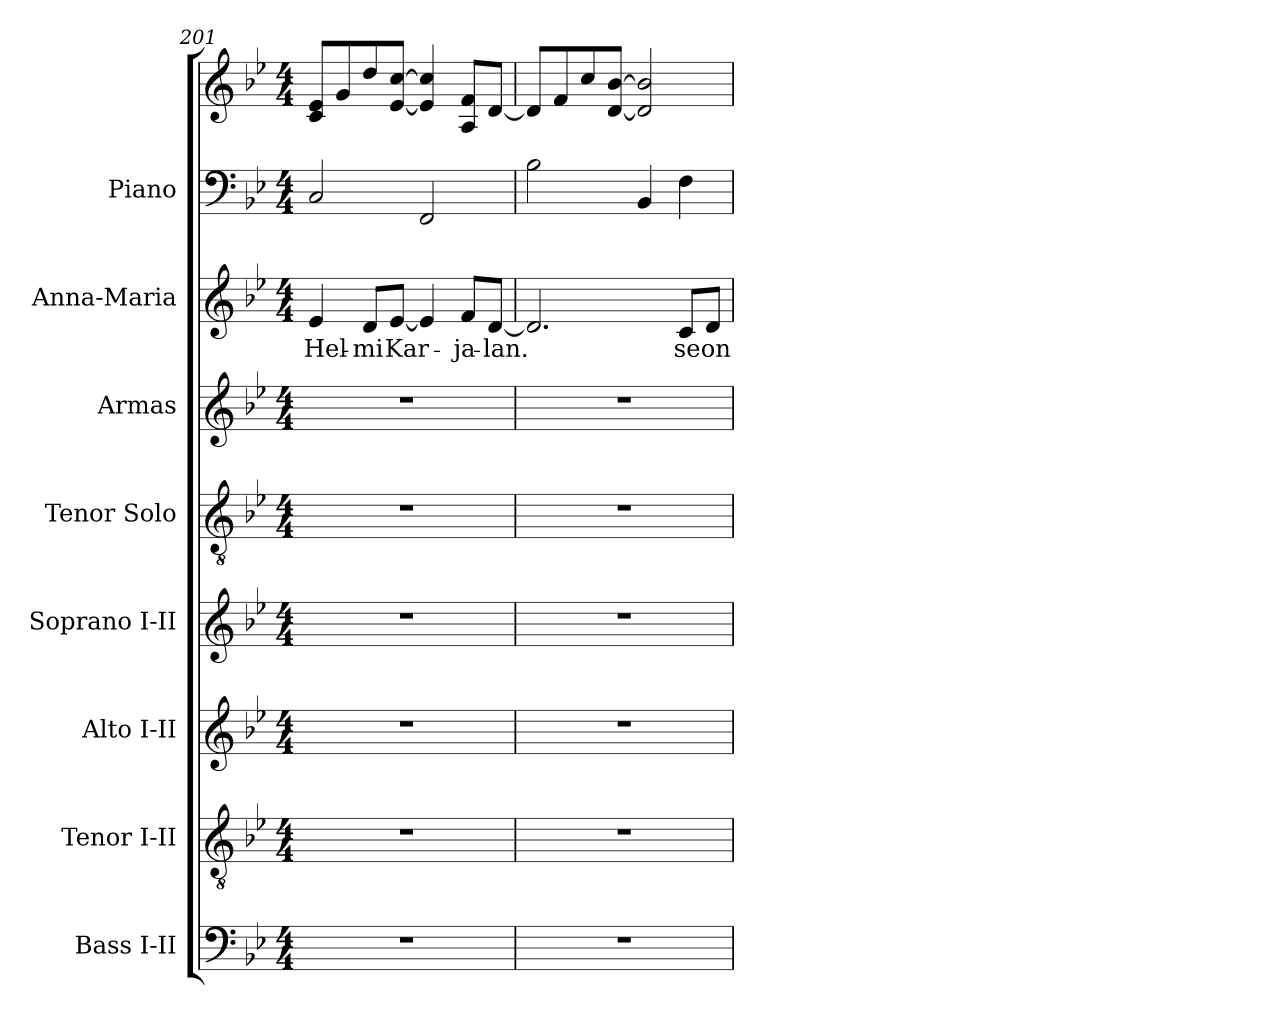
**kern	**kern	**kern	**kern	**kern	**kern	**kern	**text	**kern	**kern
*part8	*part7	*part6	*part5	*part4	*part3	*part2	*part2	*part1	*part1
*staff9	*staff8	*staff7	*staff6	*staff5	*staff4	*staff3	*staff3	*staff2	*staff1
*I"Bass I-II	*I"Tenor I-II	*I"Alto I-II	*I"Soprano I-II	*I"Tenor Solo	*I"Armas	*I"Anna-Maria	*	*I"Piano	*
*I'B.	*I'T.	*I'A.	*I'S.	*I'T. Solo	*I'Armas	*I'A-M	*	*I'Pno.	*
*clefF4	*clefGv2	*clefG2	*clefG2	*clefGv2	*clefG2	*clefG2	*	*clefF4	*clefG2
*	*ITrd7c12	*	*	*ITrd7c12	*ITrd7c12	*	*	*	*
*k[b-e-]	*k[b-e-]	*k[b-e-]	*k[b-e-]	*k[b-e-]	*k[b-e-]	*k[b-e-]	*	*k[b-e-]	*k[b-e-]
*B-:	*B-:	*B-:	*B-:	*B-:	*B-:	*B-:	*	*B-:	*B-:
*M4/4	*M4/4	*M4/4	*M4/4	*M4/4	*M4/4	*M4/4	*	*M4/4	*M4/4
=201	=201	=201	=201	=201	=201	=201	=201	=201	=201
!	!	!	!	!	!	!	!LO:LY:b:color=#000000	!	!
1r	1r	1r	1r	1r	1r	4e-i/	Hel-	2Ci/	8ci/ 8e-iL
.	.	.	.	.	.	.	.	.	8gi/
!	!	!	!	!	!	!	!LO:LY:b:color=#000000	!	!
.	.	.	.	.	.	8di/L	-mi	.	8ddi/
!	!	!	!	!	!	!	!LO:LY:b:color=#000000	!	!
.	.	.	.	.	.	[<8e-i/J	Kar-	.	[<8e-i/ [>8cciJ
.	.	.	.	.	.	4e-i/]	.	2FFi/	4e-i/] 4cci]
!	!	!	!	!	!	!	!LO:LY:b:color=#000000	!	!
.	.	.	.	.	.	8fi/L	-ja-	.	8Ai/ 8fiL
!	!	!	!	!	!	!	!LO:LY:b:color=#000000	!	!
.	.	.	.	.	.	[<8di/J	-lan.	.	[<8di/J
=202	=202	=202	=202	=202	=202	=202	=202	=202	=202
1r	1r	1r	1r	1r	1r	2.di/]	.	2B-i\	8di/L]
.	.	.	.	.	.	.	.	.	8fi/
.	.	.	.	.	.	.	.	.	8cci/
.	.	.	.	.	.	.	.	.	[<8di/ [>8b-iJ
.	.	.	.	.	.	.	.	4BB-i/	2di/] 2b-i]
!	!	!	!	!	!	!	!LO:LY:b:color=#000000	!	!
.	.	.	.	.	.	8ci/L	se	4Fi\	.
!	!	!	!	!	!	!	!LO:LY:b:color=#000000	!	!
.	.	.	.	.	.	8di/J	on	.	.
=	=	=	=	=	=	=	=	=	=
*-	*-	*-	*-	*-	*-	*-	*-	*-	*-
